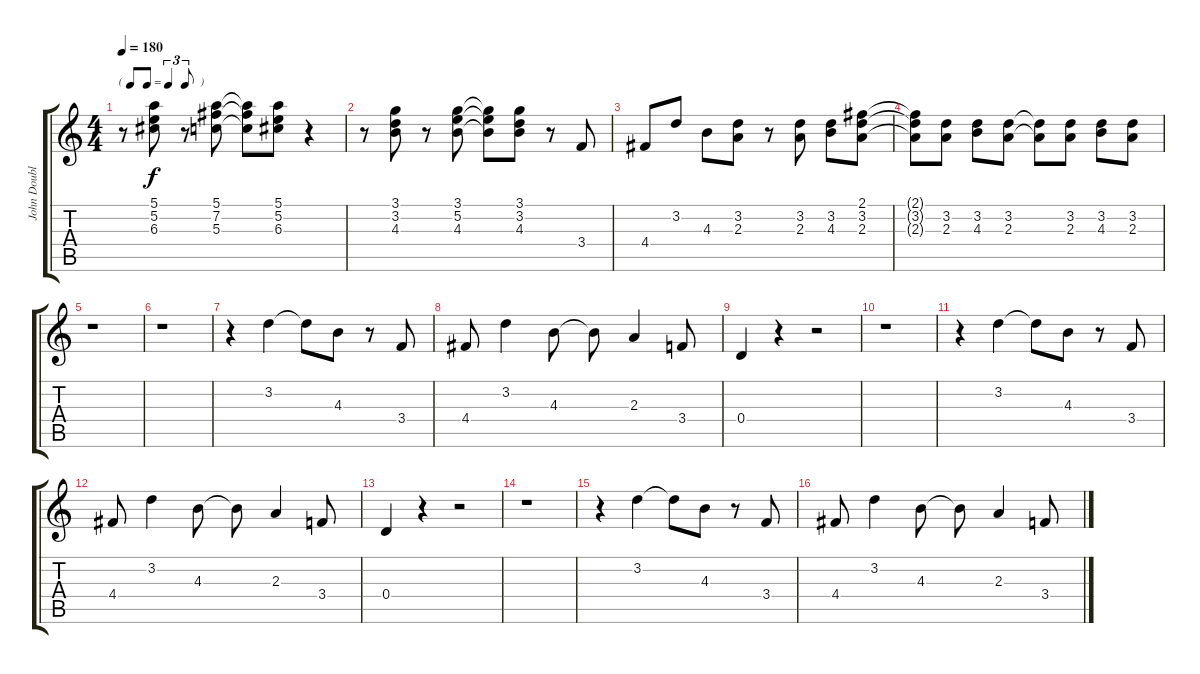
\track ("John Doubled" "John Doubl") {instrument electricguitarjazz}
\staff {score tabs}
\tuning (E4 B3 G3 D3 A2 E2) {hide}
\ts (4 4)
\tf triplet8th
\tempo 180
\clef g2
\ks c
r.8{dy f} (5.1 5.2 6.3).8 r.8 (5.1 7.2 5.3).8 (5.1{t} 7.2{t} 5.3{t}).8 (5.1 5.2 6.3).8 r.4 |
r.8 (3.1 3.2 4.3).8 r.8 (3.1 5.2 4.3).8 (3.1{t} 5.2{t} 4.3{t}).8 (3.1 3.2 4.3).8 r.8 3.4.8 |
4.4.8 3.2.8 4.3.8 (3.2 2.3).8 r.8 (3.2 2.3).8 (3.2 4.3).8 (2.1 3.2 2.3).8 |
(2.1{t} 3.2{t} 2.3{t}).8 (3.2 2.3).8 (3.2 4.3).8 (3.2 2.3).8 (3.2{t} 2.3{t}).8 (3.2 2.3).8 (3.2 4.3).8 (3.2 2.3).8 |
r.1 |
r.1 |
r.4 3.2.4 3.2{t}.8 4.3.8 r.8 3.4.8 |
4.4.8 3.2.4 4.3.8 4.3{t}.8 2.3.4 3.4.8 |
0.4.4 r.4 r.2 |
r.1 |
r.4 3.2.4 3.2{t}.8 4.3.8 r.8 3.4.8 |
4.4.8 3.2.4 4.3.8 4.3{t}.8 2.3.4 3.4.8 |
0.4.4 r.4 r.2 |
r.1 |
r.4 3.2.4 3.2{t}.8 4.3.8 r.8 3.4.8 |
4.4.8 3.2.4 4.3.8 4.3{t}.8 2.3.4 3.4.8
